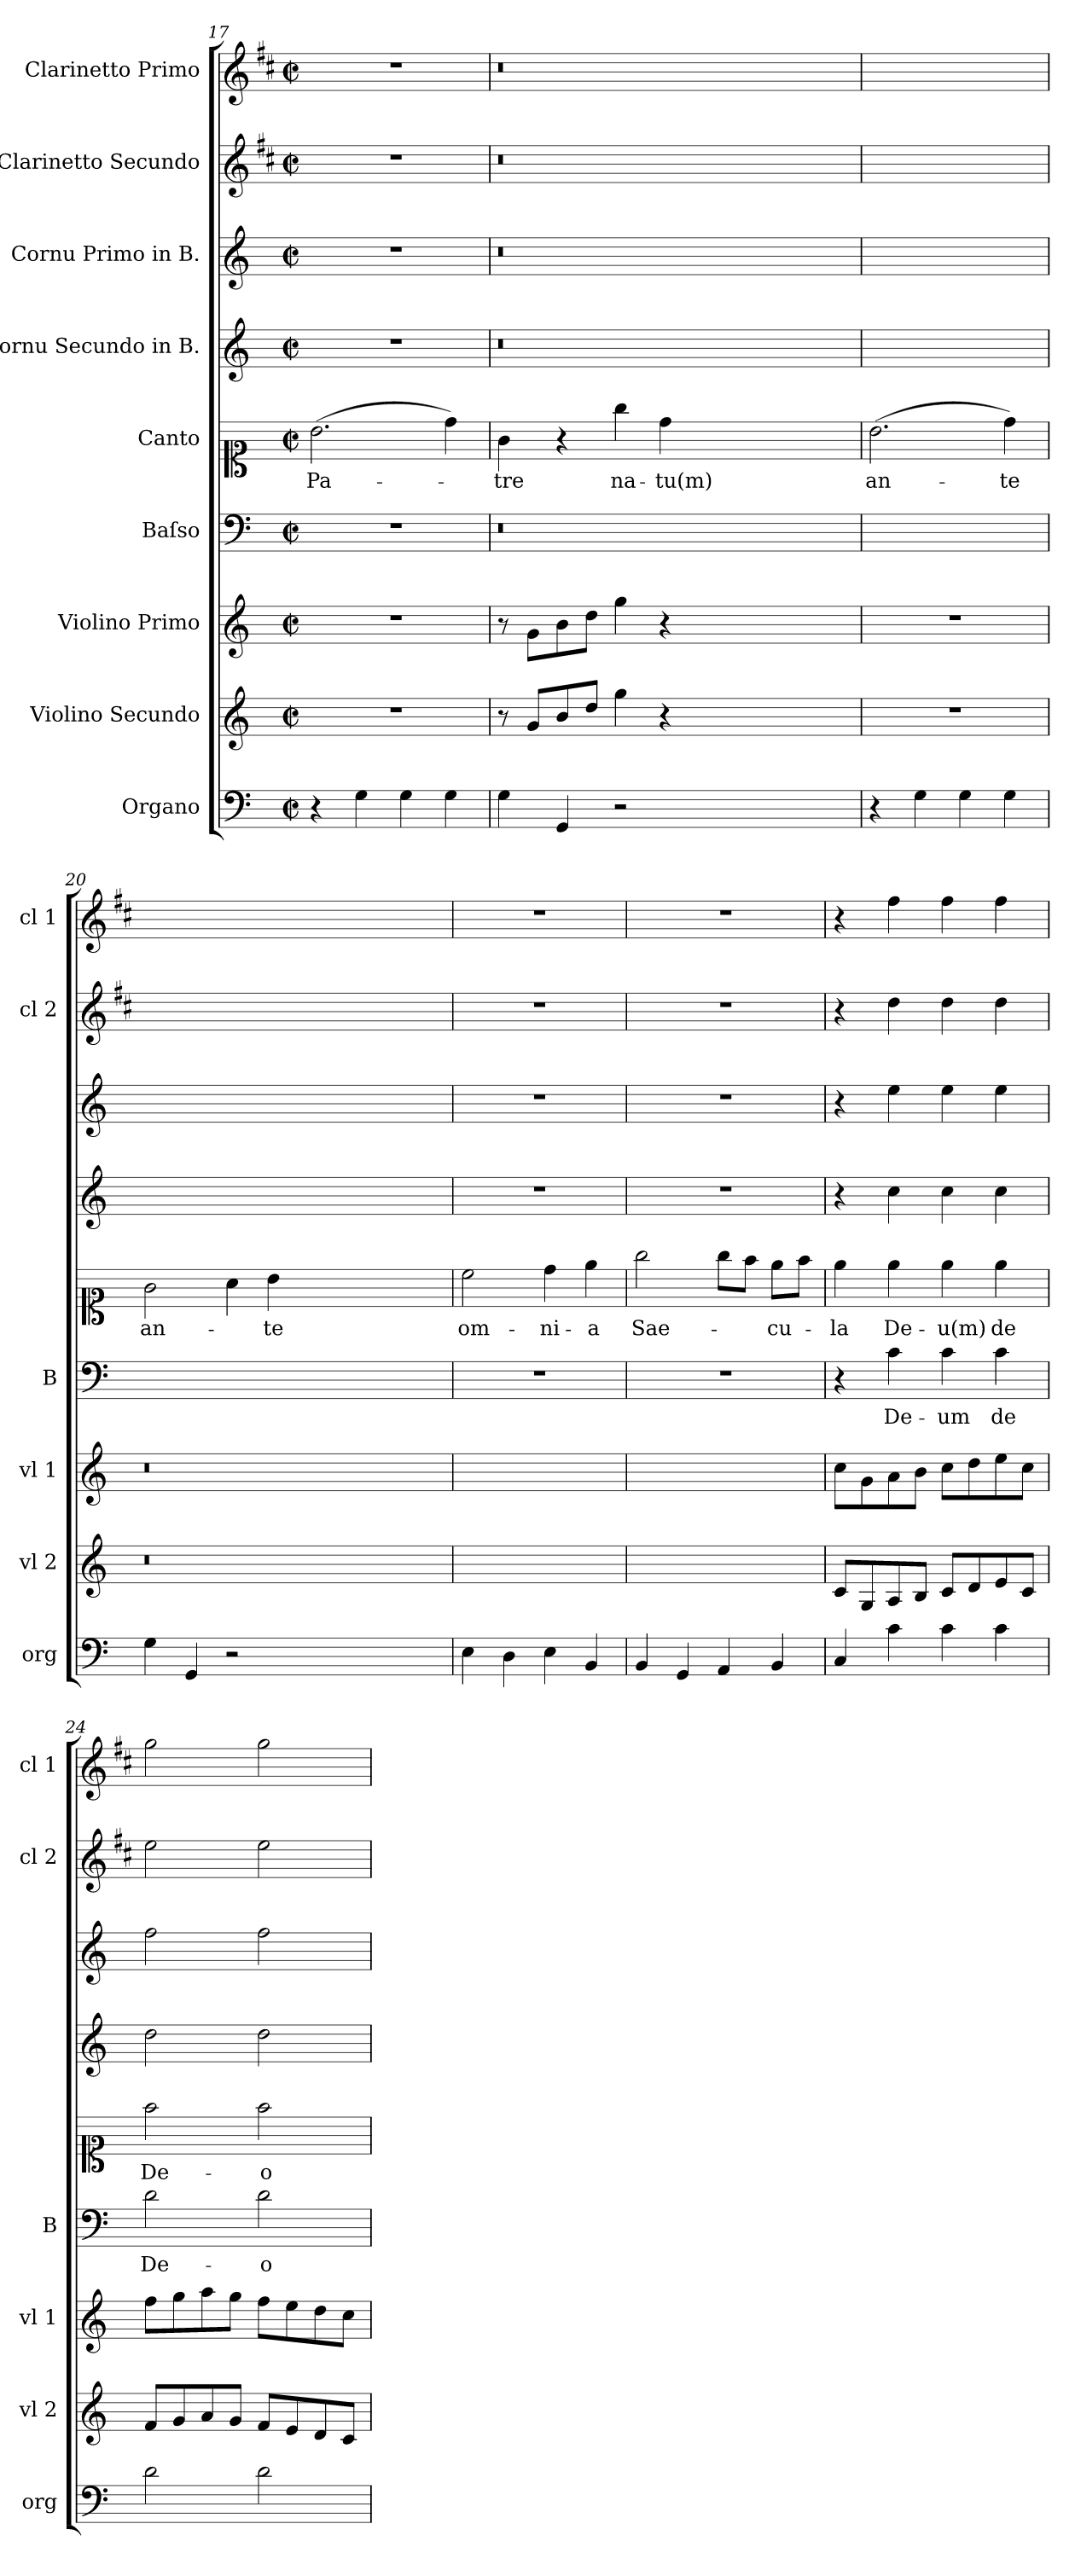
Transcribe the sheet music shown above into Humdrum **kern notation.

**kern	**kern	**kern	**kern	**text	**kern	**text	**kern	**kern	**kern	**kern
*part9	*part8	*part7	*part6	*part6	*part5	*part5	*part4	*part3	*part2	*part1
*staff9	*staff8	*staff7	*staff6	*staff6	*staff5	*staff5	*staff4	*staff3	*staff2	*staff1
*I"Organo	*I"Violino Secundo	*I"Violino Primo	*I"Baſso	*	*I"Canto	*	*I"Cornu Secundo in B.	*I"Cornu Primo in B.	*I"Clarinetto Secundo	*I"Clarinetto Primo
*I'org	*I'vl 2	*I'vl 1	*I'B	*	*	*	*	*	*I'cl 2	*I'cl 1
*clefF4	*clefG2	*clefG2	*clefF4	*	*clefC1	*	*clefG2	*clefG2	*clefG2	*clefG2
*	*	*	*	*	*	*	*	*	*ITrd1c2	*ITrd1c2
*k[]	*k[]	*k[]	*k[]	*	*k[]	*	*k[]	*k[]	*k[]	*k[]
*C:	*C:	*C:	*C:	*	*C:	*	*C:	*C:	*C:	*C:
*M2/2	*M2/2	*M2/2	*M2/2	*	*M2/2	*	*M2/2	*M2/2	*M2/2	*M2/2
*met(c|)	*met(c|)	*met(c|)	*met(c|)	*	*met(c|)	*	*met(c|)	*met(c|)	*met(c|)	*met(c|)
=17	=17	=17	=17	=17	=17	=17	=17	=17	=17	=17
4r	1r	1r	1r	.	(2.b\	Pa-	1r	1r	1r	1r
4G\	.	.	.	.	.	.	.	.	.	.
4G\	.	.	.	.	.	.	.	.	.	.
4G\	.	.	.	.	4dd\)	.	.	.	.	.
=18	=18	=18	=18	=18	=18	=18	=18	=18	=18	=18
4G\	8r	8r	0.r	.	4g\	-tre	0.r	0.r	0.r	0.r
.	8g/L	8g\L	.	.	.	.	.	.	.	.
4GG/	8b/	8b\	.	.	4r	.	.	.	.	.
.	8dd/J	8dd\J	.	.	.	.	.	.	.	.
2r	4gg\	4gg\	.	.	4gg\	na-	.	.	.	.
.	4r	4r	.	.	4dd\	-tu(m)	.	.	.	.
0ryy	0ryy	0ryy	.	.	0ryy	.	.	.	.	.
=19	=19	=19	=19	=19	=19	=19	=19	=19	=19	=19
4r	1r	1r	1ryy	.	(2.b\	an-	1ryy	1ryy	1ryy	1ryy
4G\	.	.	.	.	.	.	.	.	.	.
4G\	.	.	.	.	.	.	.	.	.	.
4G\	.	.	.	.	4dd\)	-te	.	.	.	.
=20	=20	=20	=20	=20	=20	=20	=20	=20	=20	=20
4G\	0.r	0.r	0.ryy	.	2g\	an-	0.ryy	0.ryy	0.ryy	0.ryy
4GG/	.	.	.	.	.	.	.	.	.	.
2r	.	.	.	.	4a\	.	.	.	.	.
.	.	.	.	.	4b\	-te	.	.	.	.
0ryy	.	.	.	.	0ryy	.	.	.	.	.
=21	=21	=21	=21	=21	=21	=21	=21	=21	=21	=21
4E\	1ryy	1ryy	1r	.	2cc\	om-	1r	1r	1r	1r
4D\	.	.	.	.	.	.	.	.	.	.
4E\	.	.	.	.	4dd\	-ni-	.	.	.	.
4BB/	.	.	.	.	4ee\	-a	.	.	.	.
=22	=22	=22	=22	=22	=22	=22	=22	=22	=22	=22
4BB/	1ryy	1ryy	1r	.	2gg\	Sae-	1r	1r	1r	1r
4GG/	.	.	.	.	.	.	.	.	.	.
4AA/	.	.	.	.	8gg\L	.	.	.	.	.
.	.	.	.	.	8ff\J	.	.	.	.	.
4BB/	.	.	.	.	8ee\L	-cu-	.	.	.	.
.	.	.	.	.	8ff\J	.	.	.	.	.
=23	=23	=23	=23	=23	=23	=23	=23	=23	=23	=23
4C/	8c/L	8cc\L	4r	.	4ee\	-la	4r	4r	4r	4r
.	8G/	8g\	.	.	.	.	.	.	.	.
4c\	8A/	8a\	4c\	De-	4ee\	De-	4cc\	4ee\	4cc\	4ee\
.	8B/J	8b\J	.	.	.	.	.	.	.	.
4c\	8c/L	8cc\L	4c\	-um	4ee\	-u(m)	4cc\	4ee\	4cc\	4ee\
.	8d/	8dd\	.	.	.	.	.	.	.	.
4c\	8e/	8ee\	4c\	de	4ee\	de	4cc\	4ee\	4cc\	4ee\
.	8c/J	8cc\J	.	.	.	.	.	.	.	.
=24	=24	=24	=24	=24	=24	=24	=24	=24	=24	=24
2d\	8f/L	8ff\L	2d\	De-	2ff\	De-	2dd\	2ff\	2dd\	2ff\
.	8g/	8gg\	.	.	.	.	.	.	.	.
.	8a/	8aa\	.	.	.	.	.	.	.	.
.	8g/J	8gg\J	.	.	.	.	.	.	.	.
2d\	8f/L	8ff\L	2d\	-o	2ff\	-o	2dd\	2ff\	2dd\	2ff\
.	8e/	8ee\	.	.	.	.	.	.	.	.
.	8d/	8dd\	.	.	.	.	.	.	.	.
.	8c/J	8cc\J	.	.	.	.	.	.	.	.
=	=	=	=	=	=	=	=	=	=	=
*-	*-	*-	*-	*-	*-	*-	*-	*-	*-	*-
